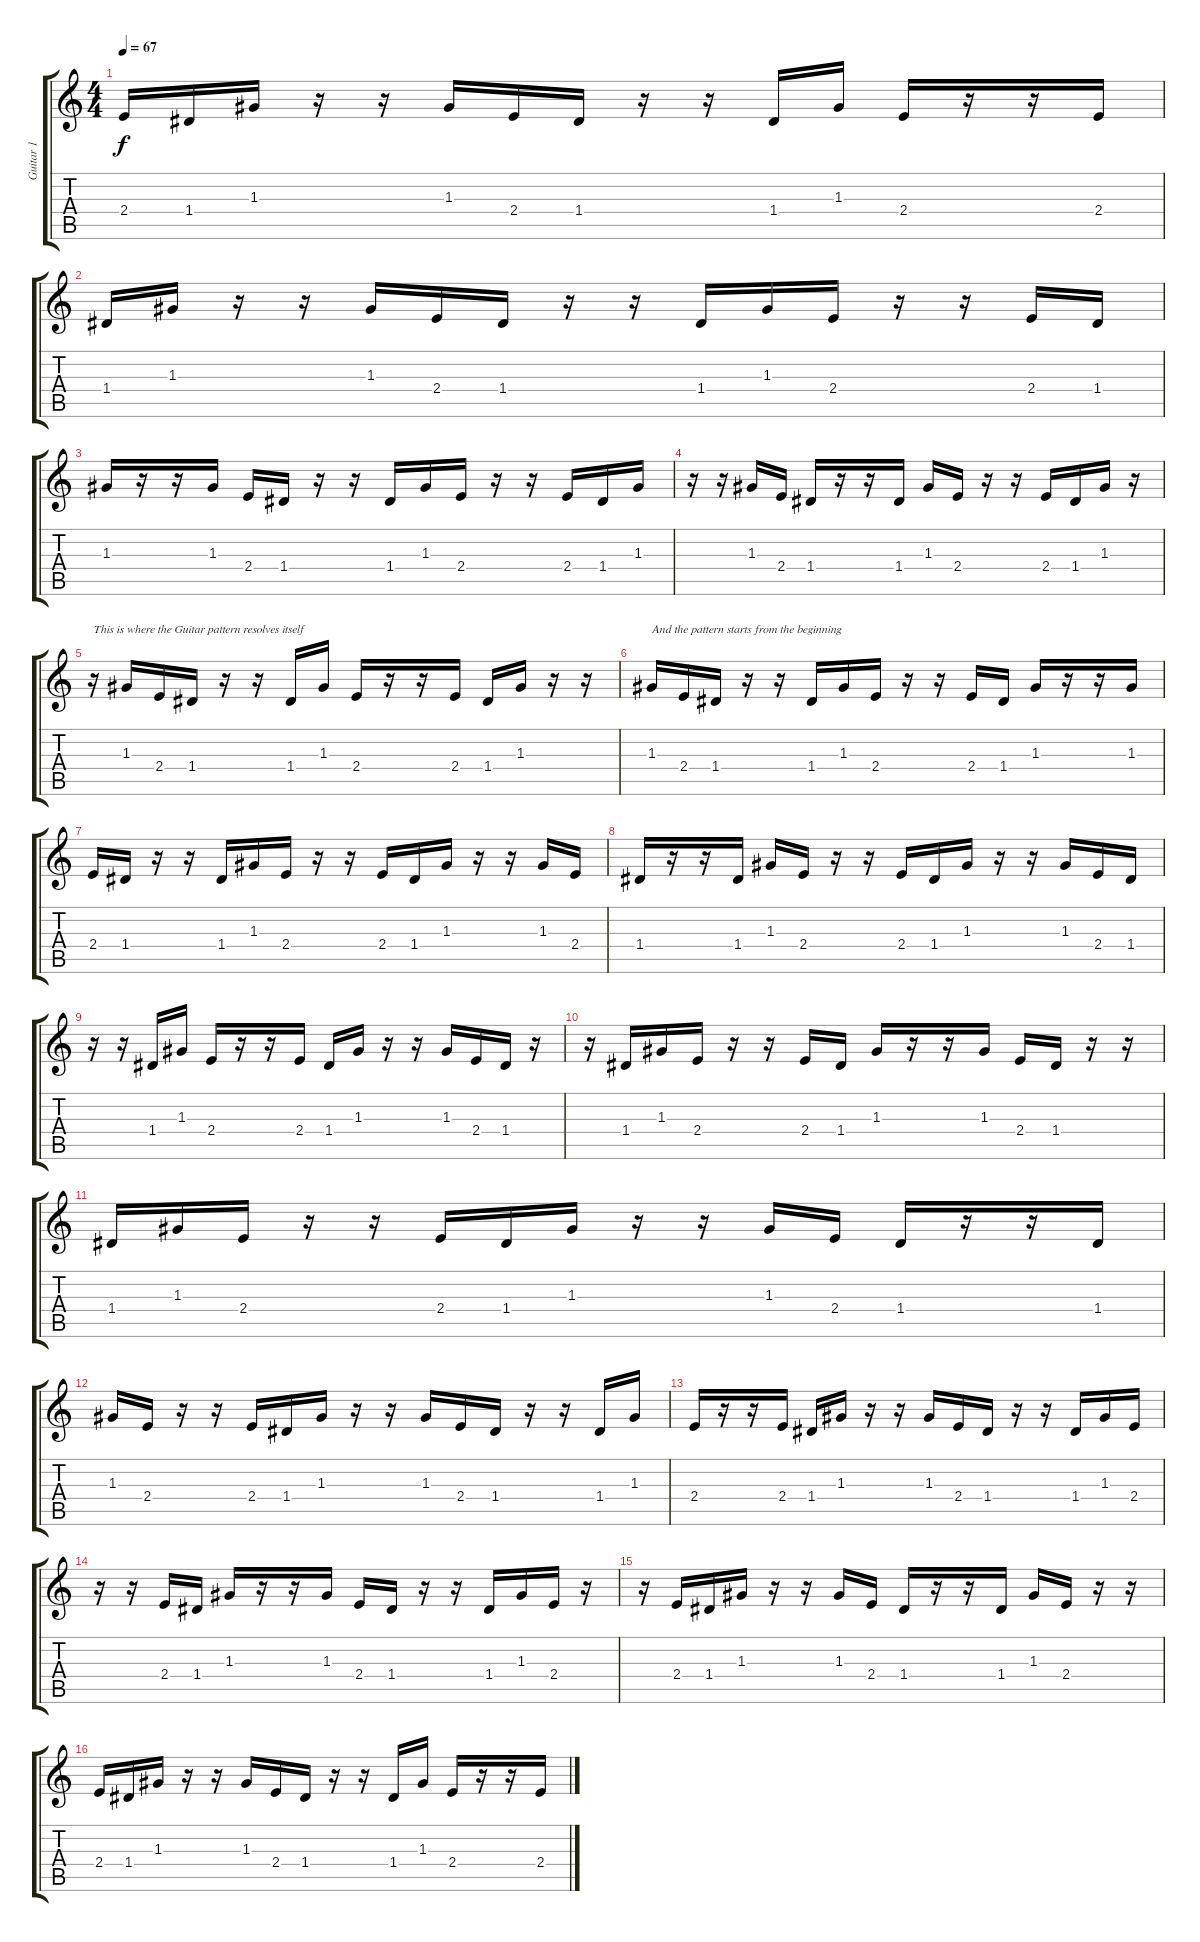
\track ("Guitar 1" "Guitar 1") {instrument electricguitarjazz}
\staff {score tabs}
\tuning (E4 B3 G3 D3 A2 D2) {hide}
\ts (4 4)
\tempo 67
\clef g2
\ks c
2.4.16{dy f} 1.4.16 1.3.16 r.16 r.16 1.3.16 2.4.16 1.4.16 r.16 r.16 1.4.16 1.3.16 2.4.16 r.16 r.16 2.4.16 |
1.4.16 1.3.16 r.16 r.16 1.3.16 2.4.16 1.4.16 r.16 r.16 1.4.16 1.3.16 2.4.16 r.16 r.16 2.4.16 1.4.16 |
1.3.16 r.16 r.16 1.3.16 2.4.16 1.4.16 r.16 r.16 1.4.16 1.3.16 2.4.16 r.16 r.16 2.4.16 1.4.16 1.3.16 |
r.16 r.16 1.3.16 2.4.16 1.4.16 r.16 r.16 1.4.16 1.3.16 2.4.16 r.16 r.16 2.4.16 1.4.16 1.3.16 r.16 |
r.16{txt "This is where the Guitar pattern resolves itself"} 1.3.16 2.4.16 1.4.16 r.16 r.16 1.4.16 1.3.16 2.4.16 r.16 r.16 2.4.16 1.4.16 1.3.16 r.16 r.16 |
1.3.16{txt "And the pattern starts from the beginning"} 2.4.16 1.4.16 r.16 r.16 1.4.16 1.3.16 2.4.16 r.16 r.16 2.4.16 1.4.16 1.3.16 r.16 r.16 1.3.16 |
2.4.16 1.4.16 r.16 r.16 1.4.16 1.3.16 2.4.16 r.16 r.16 2.4.16 1.4.16 1.3.16 r.16 r.16 1.3.16 2.4.16 |
1.4.16 r.16 r.16 1.4.16 1.3.16 2.4.16 r.16 r.16 2.4.16 1.4.16 1.3.16 r.16 r.16 1.3.16 2.4.16 1.4.16 |
r.16 r.16 1.4.16 1.3.16 2.4.16 r.16 r.16 2.4.16 1.4.16 1.3.16 r.16 r.16 1.3.16 2.4.16 1.4.16 r.16 |
r.16 1.4.16 1.3.16 2.4.16 r.16 r.16 2.4.16 1.4.16 1.3.16 r.16 r.16 1.3.16 2.4.16 1.4.16 r.16 r.16 |
1.4.16 1.3.16 2.4.16 r.16 r.16 2.4.16 1.4.16 1.3.16 r.16 r.16 1.3.16 2.4.16 1.4.16 r.16 r.16 1.4.16 |
1.3.16 2.4.16 r.16 r.16 2.4.16 1.4.16 1.3.16 r.16 r.16 1.3.16 2.4.16 1.4.16 r.16 r.16 1.4.16 1.3.16 |
2.4.16 r.16 r.16 2.4.16 1.4.16 1.3.16 r.16 r.16 1.3.16 2.4.16 1.4.16 r.16 r.16 1.4.16 1.3.16 2.4.16 |
r.16 r.16 2.4.16 1.4.16 1.3.16 r.16 r.16 1.3.16 2.4.16 1.4.16 r.16 r.16 1.4.16 1.3.16 2.4.16 r.16 |
r.16 2.4.16 1.4.16 1.3.16 r.16 r.16 1.3.16 2.4.16 1.4.16 r.16 r.16 1.4.16 1.3.16 2.4.16 r.16 r.16 |
2.4.16 1.4.16 1.3.16 r.16 r.16 1.3.16 2.4.16 1.4.16 r.16 r.16 1.4.16 1.3.16 2.4.16 r.16 r.16 2.4.16
